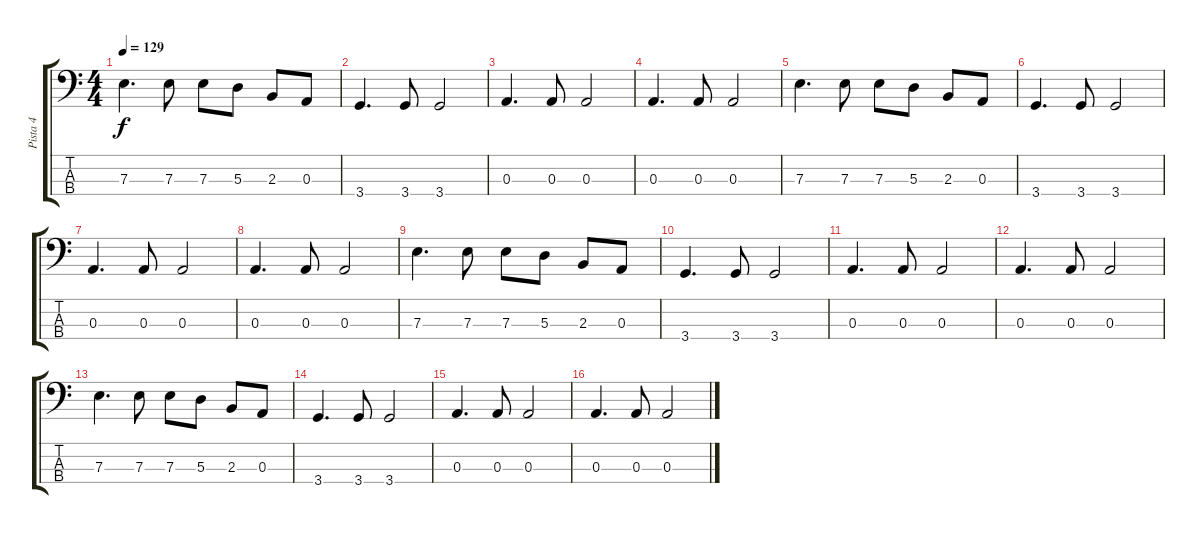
\track ("Pista 4" "Pista 4") {instrument electricbassfinger}
\staff {score tabs}
\tuning (G2 D2 A1 E1) {hide}
\ts (4 4)
\tempo 129
\clef f4
\ks c
7.3.4{d dy f} 7.3.8 7.3.8 5.3.8 2.3.8 0.3.8 |
3.4.4{d} 3.4.8 3.4.2 |
0.3.4{d} 0.3.8 0.3.2 |
0.3.4{d} 0.3.8 0.3.2 |
7.3.4{d} 7.3.8 7.3.8 5.3.8 2.3.8 0.3.8 |
3.4.4{d} 3.4.8 3.4.2 |
0.3.4{d} 0.3.8 0.3.2 |
0.3.4{d} 0.3.8 0.3.2 |
7.3.4{d} 7.3.8 7.3.8 5.3.8 2.3.8 0.3.8 |
3.4.4{d} 3.4.8 3.4.2 |
0.3.4{d} 0.3.8 0.3.2 |
0.3.4{d} 0.3.8 0.3.2 |
7.3.4{d} 7.3.8 7.3.8 5.3.8 2.3.8 0.3.8 |
3.4.4{d} 3.4.8 3.4.2 |
0.3.4{d} 0.3.8 0.3.2 |
0.3.4{d} 0.3.8 0.3.2
